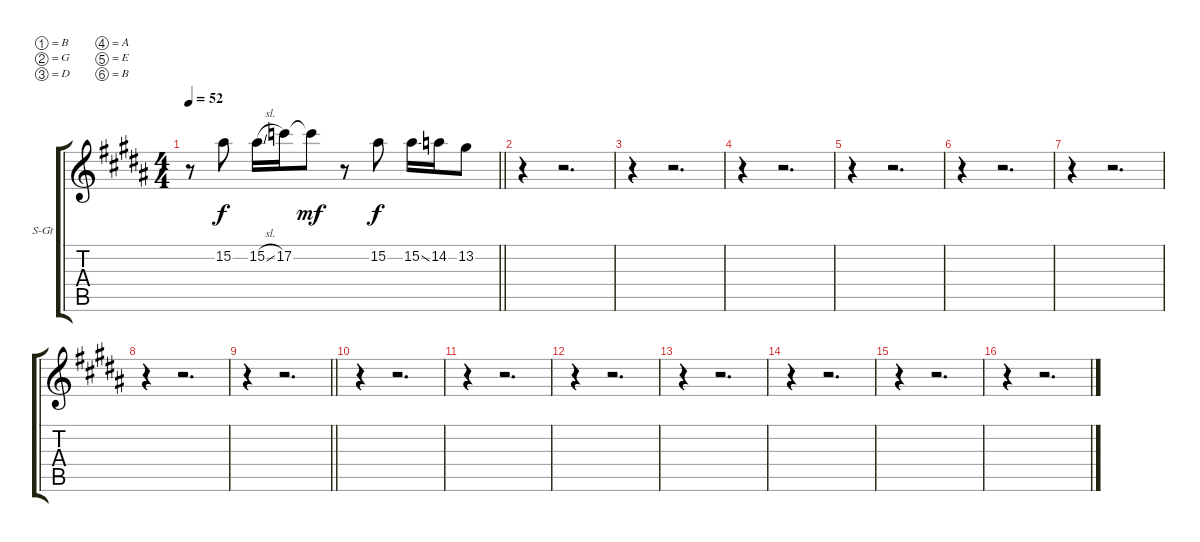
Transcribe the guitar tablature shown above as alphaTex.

\bracketExtendMode groupsimilarinstruments
\firstSystemTrackNameOrientation horizontal
\otherSystemsTrackNameOrientation horizontal
\track ("Ghastly Chorus Acoustic Guitar" "S-Gt") {instrument acousticguitarsteel}
\staff {score tabs}
\tuning (B3 G3 D3 A2 E2 B1)
\ts (4 4)
\tempo 52
\clef g2
\scale
0.368421
\barLineRight lightlight
\ks g#minor
r.8{dy f} 15.2.8 15.2{sl}.16 17.2.16 17.2{t}.8{dy mf} r.8 15.2.8{dy f} 15.2{ss}.16 14.2.16 13.2.8 |
\scale
0.333333 r.4 r.2{d} |
\scale
0.333333 r.4 r.2{d} |
\scale
0.333333 r.4 r.2{d} |
\scale
0.333333 r.4 r.2{d} |
\scale
0.333333 r.4 r.2{d} |
\scale
0.333333 r.4 r.2{d} |
\scale
0.333333 r.4 r.2{d} |
\scale
0.333333
\barLineRight lightlight
r.4 r.2{d} |
\scale
0.333333 r.4 r.2{d} |
\scale
0.333333 r.4 r.2{d} |
\scale
0.333333 r.4 r.2{d} |
\scale
0.333333 r.4 r.2{d} |
\scale
0.333333 r.4 r.2{d} |
\scale
0.333333 r.4 r.2{d} |
\scale
0.333333 r.4 r.2{d}
